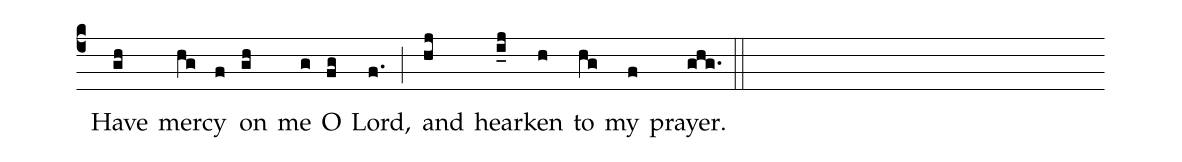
%%
(c4) () Have(gh) mer(hg)cy(f) on(gh) me(g) O(fg) Lord,(f.) (;) and(hj) hear(i_j)ken(h) to(hg) my(f) prayer.(ghg.) (::)
